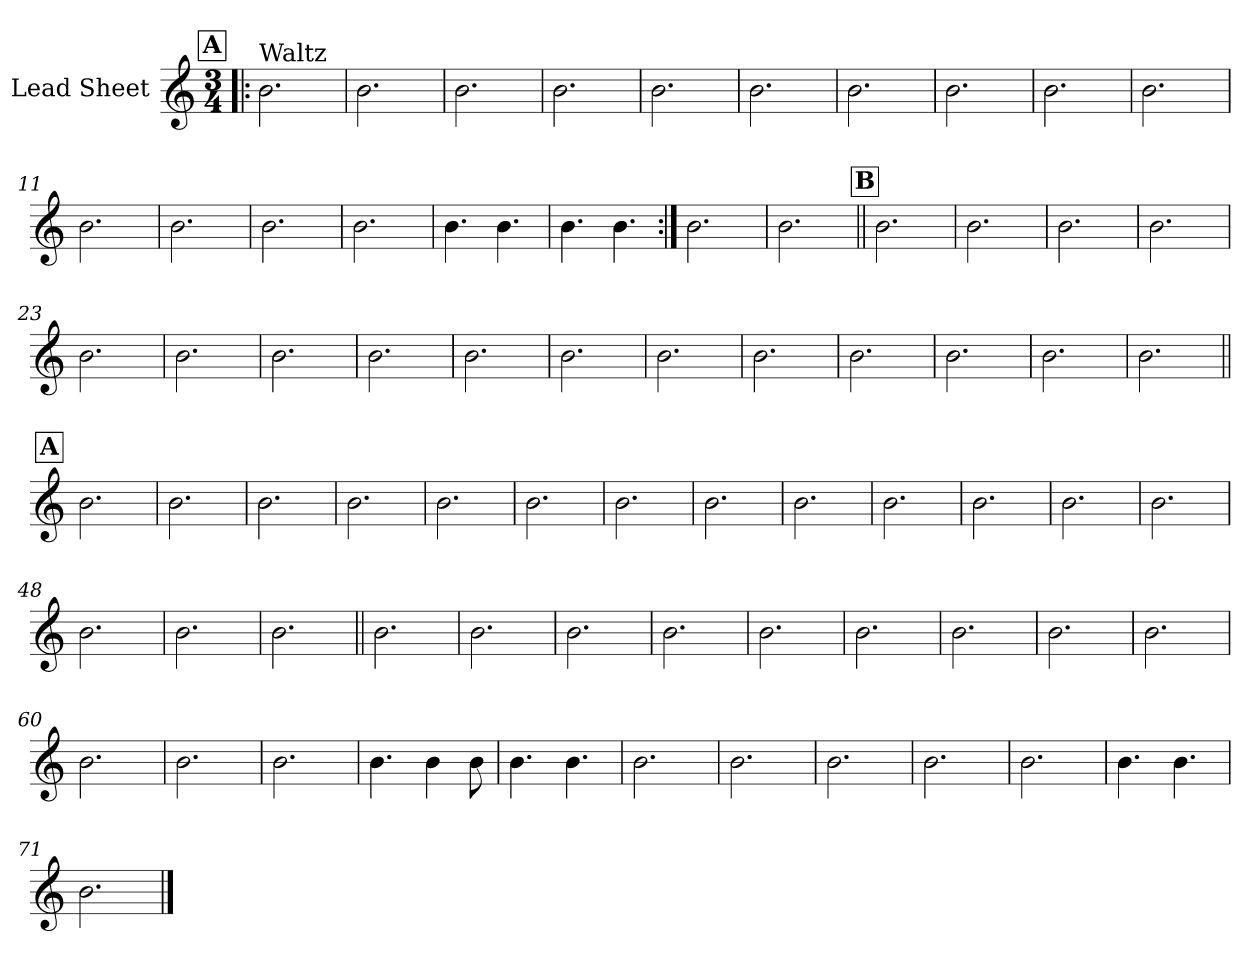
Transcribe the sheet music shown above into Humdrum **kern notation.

**kern
*part1
*staff1
*I"Lead Sheet
*clefG2
*k[]
*M3/4
!!LO:REH:place=s1:a:fs=14:t=A
=1!|:
!LO:TX:a:t=Waltz
2.b\
=2
2.b\
=3
2.b\
=4
2.b\
=5
2.b\
=6
2.b\
!!LO:LB:g=z
=7
2.b\
=8
2.b\
=9
2.b\
=10
2.b\
=11
2.b\
=12
2.b\
!!LO:LB:g=z
=13
2.b\
=14
2.b\
=15
4.b\
4.b\
=16
4.b\
4.b\
=17:|!
2.b\
=18
2.b\
!!LO:LB:g=z
!!LO:REH:place=s1:a:fs=14:t=B
=19||
2.b\
=20
2.b\
=21
2.b\
=22
2.b\
=23
2.b\
=24
2.b\
=25
2.b\
=26
2.b\
!!LO:LB:g=z
=27
2.b\
=28
2.b\
=29
2.b\
=30
2.b\
=31
2.b\
=32
2.b\
=33
2.b\
=34
2.b\
!!LO:LB:g=z
!!LO:REH:place=s1:a:fs=14:t=A
=35||
2.b\
=36
2.b\
=37
2.b\
=38
2.b\
=39
2.b\
=40
2.b\
=41
2.b\
=42
2.b\
!!LO:LB:g=z
=43
2.b\
=44
2.b\
=45
2.b\
=46
2.b\
=47
2.b\
=48
2.b\
=49
2.b\
=50
2.b\
!!LO:LB:g=z
=51||
2.b\
=52
2.b\
=53
2.b\
=54
2.b\
=55
2.b\
=56
2.b\
=57
2.b\
=58
2.b\
!!LO:LB:g=z
=59
2.b\
=60
2.b\
=61
2.b\
=62
2.b\
=63
4.b\
4b\
8b\
=64
4.b\
4.b\
!!LO:LB:g=z
=65
2.b\
=66
2.b\
=67
2.b\
=68
2.b\
=69
2.b\
=70
4.b\
4.b\
=71
2.b\
==
*-
